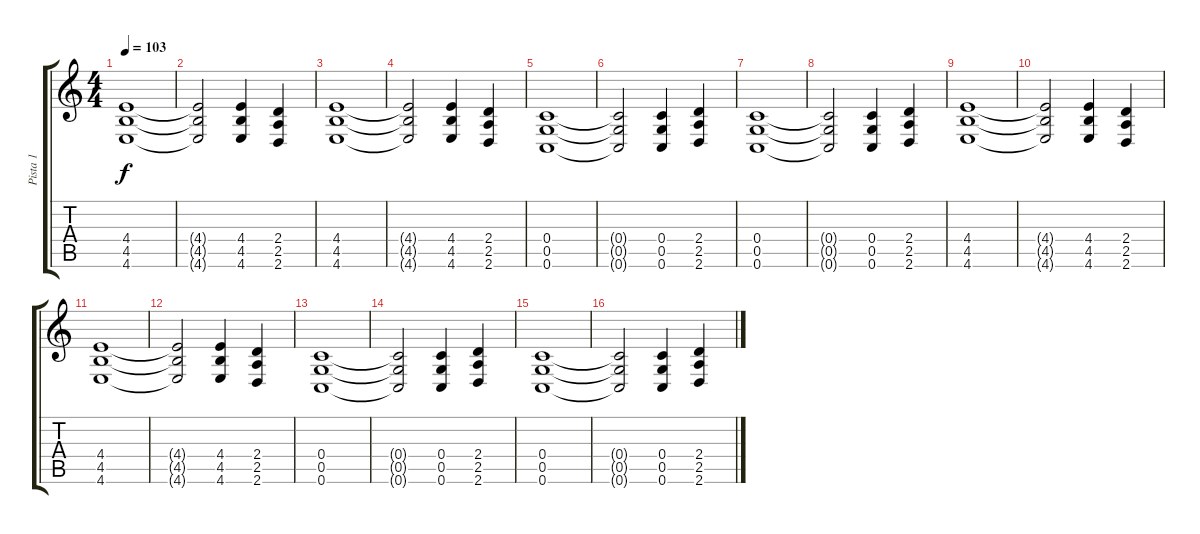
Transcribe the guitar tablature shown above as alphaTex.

\track ("Pista 1" "Pista 1") {instrument distortionguitar}
\staff {score tabs}
\tuning (D4 A3 F3 C3 G2 C2) {hide}
\ts (4 4)
\tempo 103
\clef g2
\ks c
(4.4 4.5 4.6).1{dy f} |
(4.4{t} 4.5{t} 4.6{t}).2 (4.4 4.5 4.6).4 (2.4 2.5 2.6).4 |
(4.4 4.5 4.6).1 |
(4.4{t} 4.5{t} 4.6{t}).2 (4.4 4.5 4.6).4 (2.4 2.5 2.6).4 |
(0.4 0.5 0.6).1 |
(0.4{t} 0.5{t} 0.6{t}).2 (0.4 0.5 0.6).4 (2.4 2.5 2.6).4 |
(0.4 0.5 0.6).1 |
(0.4{t} 0.5{t} 0.6{t}).2 (0.4 0.5 0.6).4 (2.4 2.5 2.6).4 |
(4.4 4.5 4.6).1 |
(4.4{t} 4.5{t} 4.6{t}).2 (4.4 4.5 4.6).4 (2.4 2.5 2.6).4 |
(4.4 4.5 4.6).1 |
(4.4{t} 4.5{t} 4.6{t}).2 (4.4 4.5 4.6).4 (2.4 2.5 2.6).4 |
(0.4 0.5 0.6).1 |
(0.4{t} 0.5{t} 0.6{t}).2 (0.4 0.5 0.6).4 (2.4 2.5 2.6).4 |
(0.4 0.5 0.6).1 |
(0.4{t} 0.5{t} 0.6{t}).2 (0.4 0.5 0.6).4 (2.4 2.5 2.6).4
